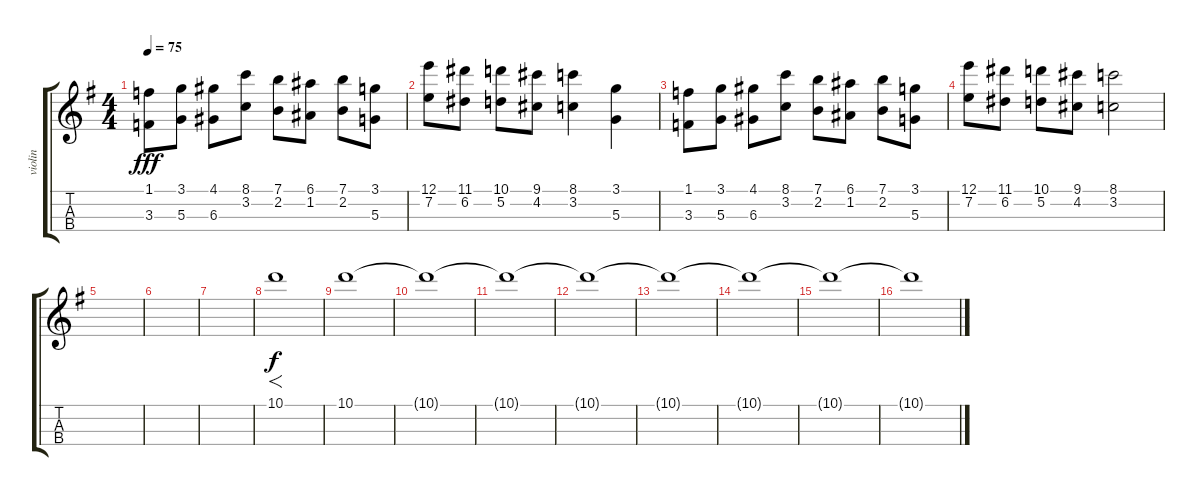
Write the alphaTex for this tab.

\track ("violin" "violin") {instrument stringensemble1}
\staff {score tabs}
\tuning (E5 A4 D4 G3) {hide}
\ts (4 4)
\tempo 75
\clef g2
\ks g
(1.1 3.3).8{dy fff} (3.1 5.3).8 (4.1 6.3).8 (8.1 3.2).8 (7.1 2.2).8 (6.1 1.2).8 (7.1 2.2).8 (3.1 5.3).8 |
(12.1 7.2).8 (11.1 6.2).8 (10.1 5.2).8 (9.1 4.2).8 (8.1 3.2).4 (3.1 5.3).4 |
(1.1 3.3).8 (3.1 5.3).8 (4.1 6.3).8 (8.1 3.2).8 (7.1 2.2).8 (6.1 1.2).8 (7.1 2.2).8 (3.1 5.3).8 |
(12.1 7.2).8 (11.1 6.2).8 (10.1 5.2).8 (9.1 4.2).8 (8.1 3.2).2 |
|
|
|
10.1.1{f dy f} |
10.1.1 |
10.1{t}.1 |
10.1{t}.1 |
10.1{t}.1 |
10.1{t}.1 |
10.1{t}.1 |
10.1{t}.1 |
10.1{t}.1
